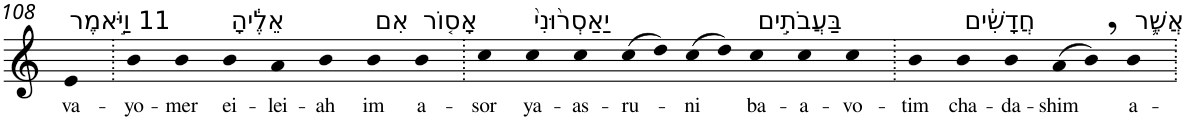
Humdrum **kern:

**kern	**text
*part1	*part1
*staff1	*staff1
*I"Piano	*
*I'Pno	*
!!LO:PB:g=z
*clefG2	*
*k[]	*
=108	=108
!LO:TX:a:t=11 וַיֹּ֣אמֶר	!
!	!LO:LY:b
4e	va-
=109.	=109.
!	!LO:LY:b
4b	-yo-
!	!LO:LY:b
4b	-mer
!LO:TX:a:t=אֵלֶ֔יהָ	!
!	!LO:LY:b
4b	ei-
!	!LO:LY:b
4a	-lei-
!	!LO:LY:b
4b	-ah
!LO:TX:a:t=אִם	!
!	!LO:LY:b
4b	im
!LO:TX:a:t=אָס֤וֹר	!
!	!LO:LY:b
4b	a-
=110.	=110.
!	!LO:LY:b
4cc	-sor
!LO:TX:a:t=יַאַסְר֙וּנִי֙	!
!	!LO:LY:b
4cc	ya-
!	!LO:LY:b
4cc	-as-
!	!LO:LY:b
(>8cc	-ru-
8dd)	.
!	!LO:LY:b
(>8cc	-ni
8dd)	.
!LO:TX:a:t=בַּעֲבֹתִ֣ים	!
!	!LO:LY:b
4cc	ba-
!	!LO:LY:b
4cc	-a-
!	!LO:LY:b
4cc	-vo-
=111.	=111.
!	!LO:LY:b
4b	-tim
!LO:TX:a:t=חֲדָשִׁ֔ים	!
!	!LO:LY:b
4b	cha-
!	!LO:LY:b
4b	-da-
!	!LO:LY:b
(>8a	-shim
8b,)	.
!LO:TX:a:t=אֲשֶׁ֛ר	!
!	!LO:LY:b
4b	a-
=.	=.
*-	*-
